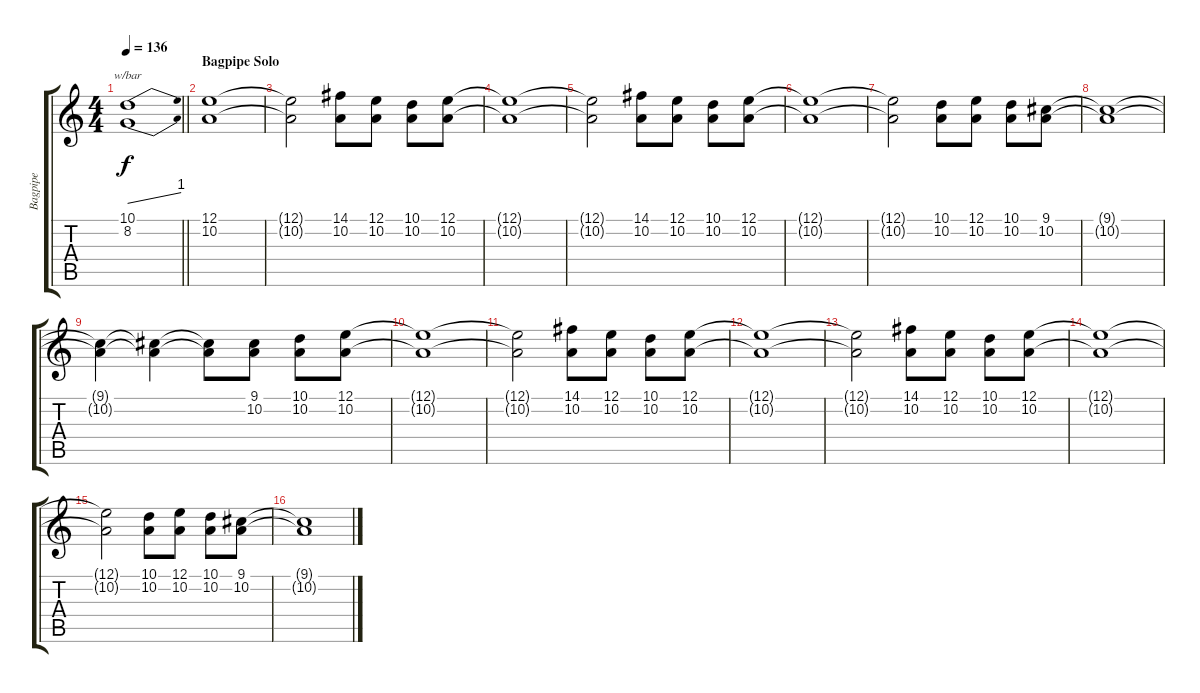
\track ("Bagpipe" "Bagpipe") {instrument bagpipe}
\staff {score tabs}
\tuning (E4 B3 G3 D3 A2 E2) {hide}
\ts (4 4)
\tempo 136
\clef g2
\barLineRight lightlight
\ks c
(10.1 8.2).1{tbe (dive default 0 0 60 4) dy f} |
\section ("" "Bagpipe Solo")
(12.1 10.2).1 |
(12.1{t} 10.2{t}).2 (14.1 10.2).8 (12.1 10.2).8 (10.1 10.2).8 (12.1 10.2).8 |
(12.1{t} 10.2{t}).1 |
(12.1{t} 10.2{t}).2 (14.1 10.2).8 (12.1 10.2).8 (10.1 10.2).8 (12.1 10.2).8 |
(12.1{t} 10.2{t}).1 |
(12.1{t} 10.2{t}).2 (10.1 10.2).8 (12.1 10.2).8 (10.1 10.2).8 (9.1 10.2).8 |
(9.1{t} 10.2{t}).1 |
(9.1{t} 10.2{t}).4 (9.1{t} 10.2{t}).4 (9.1{t} 10.2{t}).8 (9.1 10.2).8 (10.1 10.2).8 (12.1 10.2).8 |
(12.1{t} 10.2{t}).1 |
(12.1{t} 10.2{t}).2 (14.1 10.2).8 (12.1 10.2).8 (10.1 10.2).8 (12.1 10.2).8 |
(12.1{t} 10.2{t}).1 |
(12.1{t} 10.2{t}).2 (14.1 10.2).8 (12.1 10.2).8 (10.1 10.2).8 (12.1 10.2).8 |
(12.1{t} 10.2{t}).1 |
(12.1{t} 10.2{t}).2 (10.1 10.2).8 (12.1 10.2).8 (10.1 10.2).8 (9.1 10.2).8 |
(9.1{t} 10.2{t}).1
